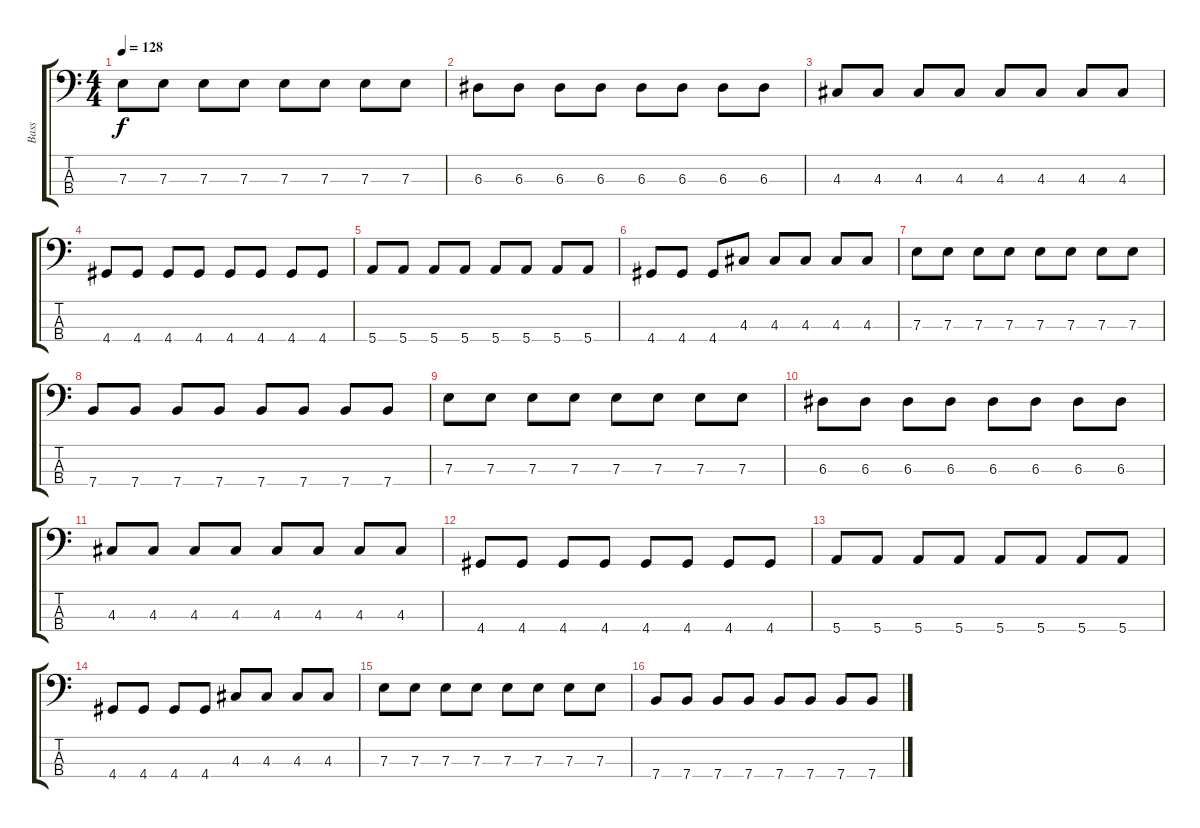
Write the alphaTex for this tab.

\track ("Bass" "Bass") {instrument electricbassfinger}
\staff {score tabs}
\tuning (G2 D2 A1 E1) {hide}
\ts (4 4)
\tempo 128
\clef f4
\ks c
7.3.8{dy f instrument electricbassfinger} 7.3.8 7.3.8 7.3.8 7.3.8 7.3.8 7.3.8 7.3.8 |
6.3.8 6.3.8 6.3.8 6.3.8 6.3.8 6.3.8 6.3.8 6.3.8 |
4.3.8 4.3.8 4.3.8 4.3.8 4.3.8 4.3.8 4.3.8 4.3.8 |
4.4.8 4.4.8 4.4.8 4.4.8 4.4.8 4.4.8 4.4.8 4.4.8 |
5.4.8 5.4.8 5.4.8 5.4.8 5.4.8 5.4.8 5.4.8 5.4.8 |
4.4.8 4.4.8 4.4.8 4.3.8 4.3.8 4.3.8 4.3.8 4.3.8 |
7.3.8 7.3.8 7.3.8 7.3.8 7.3.8 7.3.8 7.3.8 7.3.8 |
7.4.8 7.4.8 7.4.8 7.4.8 7.4.8 7.4.8 7.4.8 7.4.8 |
7.3.8 7.3.8 7.3.8 7.3.8 7.3.8 7.3.8 7.3.8 7.3.8 |
6.3.8 6.3.8 6.3.8 6.3.8 6.3.8 6.3.8 6.3.8 6.3.8 |
4.3.8 4.3.8 4.3.8 4.3.8 4.3.8 4.3.8 4.3.8 4.3.8 |
4.4.8 4.4.8 4.4.8 4.4.8 4.4.8 4.4.8 4.4.8 4.4.8 |
5.4.8 5.4.8 5.4.8 5.4.8 5.4.8 5.4.8 5.4.8 5.4.8 |
4.4.8 4.4.8 4.4.8 4.4.8 4.3.8 4.3.8 4.3.8 4.3.8 |
7.3.8 7.3.8 7.3.8 7.3.8 7.3.8 7.3.8 7.3.8 7.3.8 |
7.4.8 7.4.8 7.4.8 7.4.8 7.4.8 7.4.8 7.4.8 7.4.8
